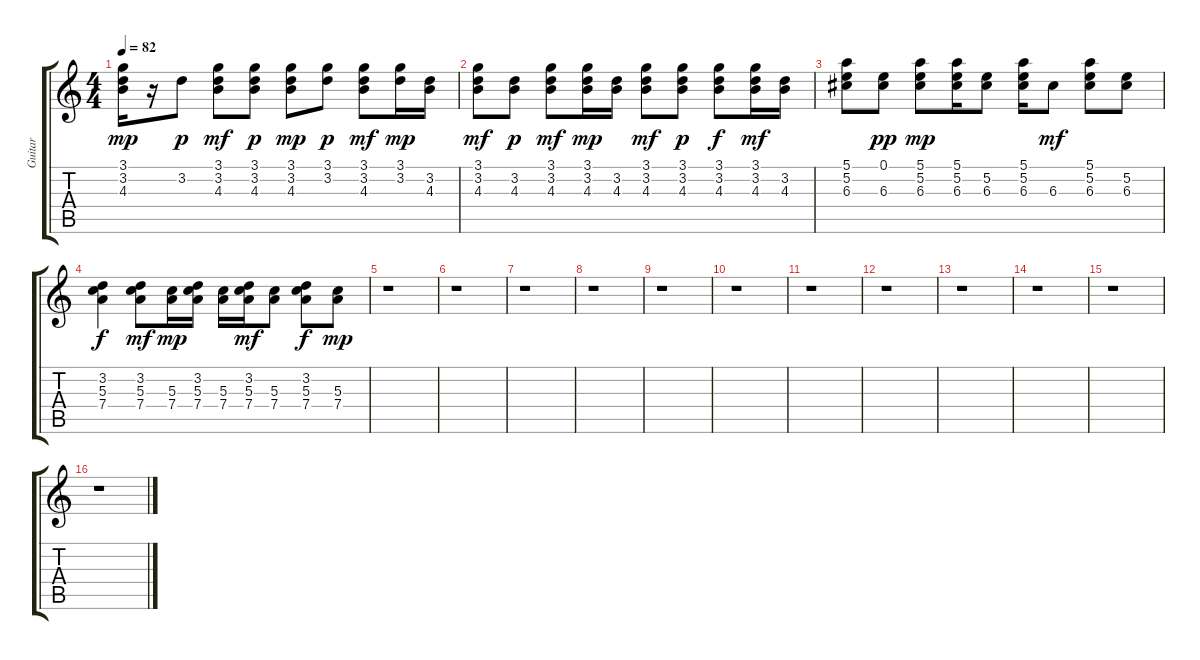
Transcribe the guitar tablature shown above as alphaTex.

\track ("Guitar" "Guitar") {instrument acousticguitarsteel}
\staff {score tabs}
\tuning (E4 B3 G3 D3 A2 E2) {hide}
\ts (4 4)
\tempo 82
\clef g2
\ks c
(3.1 3.2 4.3).16{dy mp} r.16 3.2.8{dy p} (3.1 3.2 4.3).8{dy mf} (3.1 3.2 4.3).8{dy p} (3.1 3.2 4.3).8{dy mp} (3.1 3.2).8{dy p} (3.1 3.2 4.3).8{dy mf} (3.1 3.2).16{dy mp} (3.2 4.3).16 |
(3.1 3.2 4.3).8{dy mf} (3.2 4.3).8{dy p} (3.1 3.2 4.3).8{dy mf} (3.1 3.2 4.3).16{dy mp} (3.2 4.3).16 (3.1 3.2 4.3).8{dy mf} (3.1 3.2 4.3).8{dy p} (3.1 3.2 4.3).8{dy f} (3.1 3.2 4.3).16{dy mf} (3.2 4.3).16 |
(5.1 5.2 6.3).8 (0.1 6.3).8{dy pp} (5.1 5.2 6.3).8{dy mp} (5.1 5.2 6.3).16 (5.2 6.3).8 (5.1 5.2 6.3).16 6.3.8{dy mf} (5.1 5.2 6.3).8 (5.2 6.3).8 |
(3.2 5.3 7.4).4{dy f} (3.2 5.3 7.4).8{dy mf} (5.3 7.4).16{dy mp} (3.2 5.3 7.4).16 (5.3 7.4).16 (3.2 5.3 7.4).16{dy mf} (5.3 7.4).8 (3.2 5.3 7.4).8{dy f} (5.3 7.4).8{dy mp} |
r.1 |
r.1 |
r.1 |
r.1 |
r.1 |
r.1 |
r.1 |
r.1 |
r.1 |
r.1 |
r.1 |
r.1
